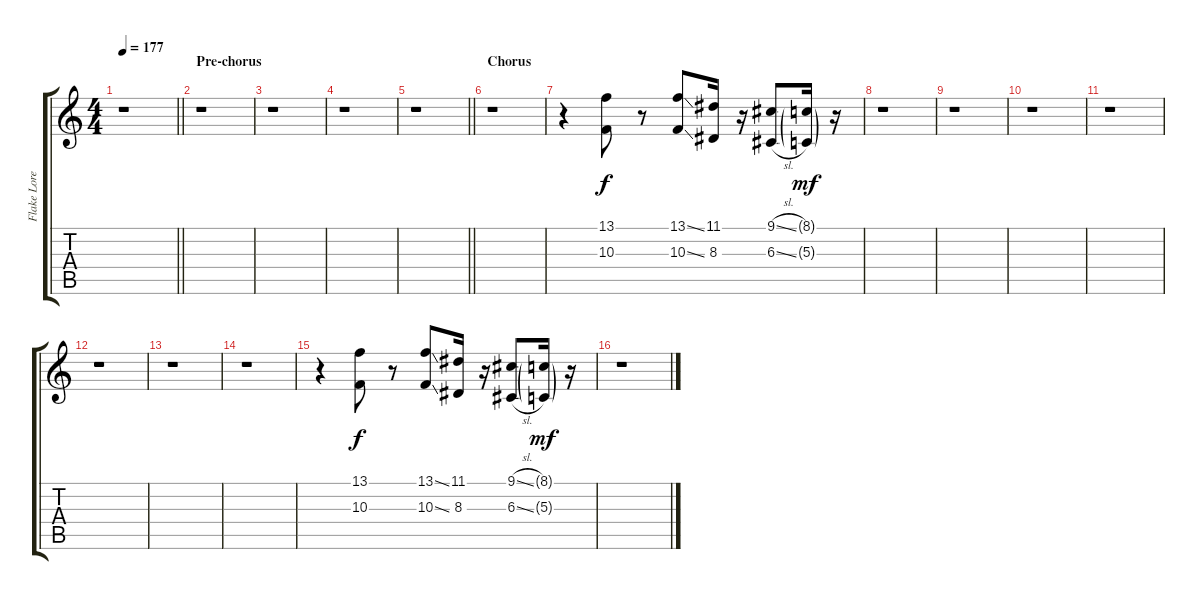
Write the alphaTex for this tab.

\track ("Flake Lorenz [brass section]" "Flake Lore") {instrument brasssection}
\staff {score tabs}
\tuning (E4 B3 G3 D3 A2 E2) {hide}
\ts (4 4)
\tempo 177
\clef g2
\barLineRight lightlight
\ks c
r.1{dy f} |
\section ("" "Pre-chorus")
r.1 |
r.1 |
r.1 |
\barLineRight lightlight
r.1 |
\section ("" "Chorus")
r.1 |
r.4{volume 14} (13.1 10.3).8 r.8 (13.1{ss} 10.3{ss}).8 (11.1 8.3).16 r.16 (9.1{sl} 6.3{sl}).8 (8.1{g} 5.3{g}).16{dy mf} r.16 |
r.1 |
r.1 |
r.1 |
r.1 |
r.1 |
r.1 |
r.1 |
r.4 (13.1 10.3).8{dy f} r.8 (13.1{ss} 10.3{ss}).8 (11.1 8.3).16 r.16 (9.1{sl} 6.3{sl}).8 (8.1{g} 5.3{g}).16{dy mf} r.16 |
r.1
